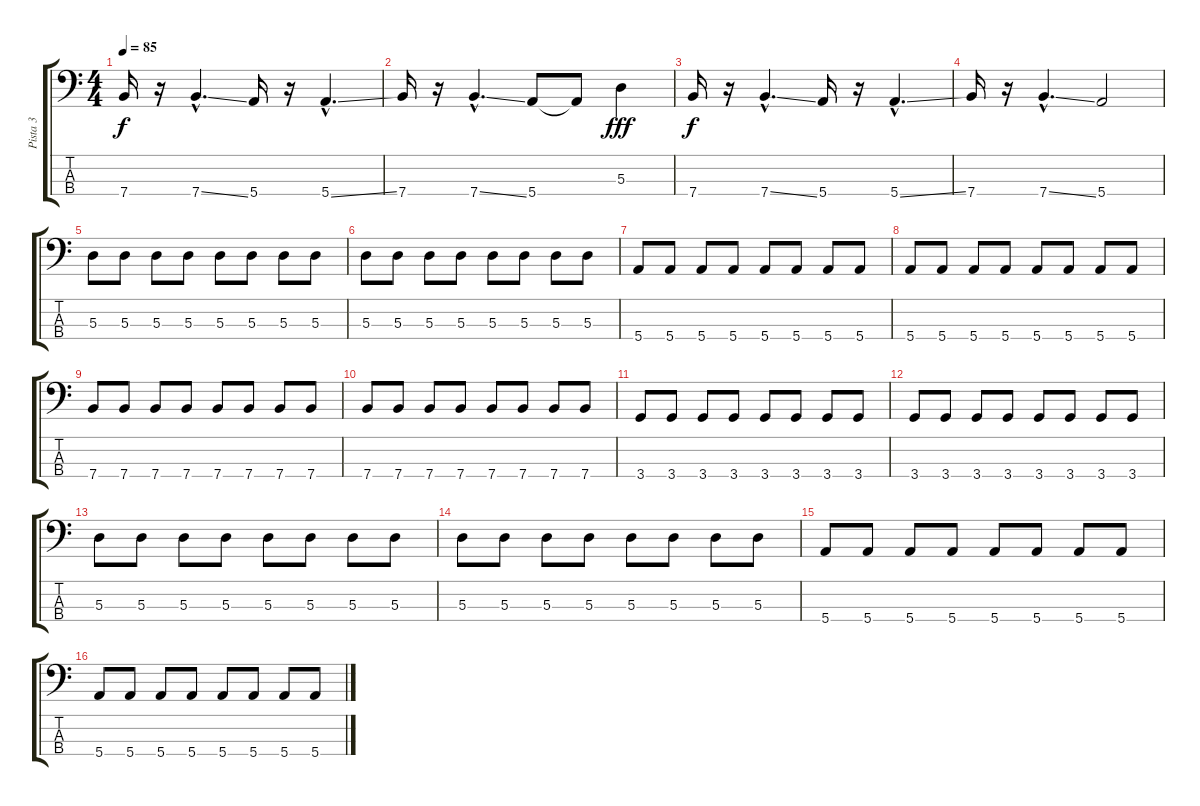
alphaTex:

\track ("Pista 3" "Pista 3") {instrument electricbasspick}
\staff {score tabs}
\tuning (G2 D2 A1 E1) {hide}
\ts (4 4)
\tempo 85
\clef f4
\ks c
7.4.16{dy f} r.16 7.4{ss hac}.4{d} 5.4.16 r.16 5.4{ss hac}.4{d} |
7.4.16 r.16 7.4{ss hac}.4{d} 5.4.8 5.4{t}.8 5.3.4{dy fff} |
7.4.16{dy f} r.16 7.4{ss hac}.4{d} 5.4.16 r.16 5.4{ss hac}.4{d} |
7.4.16 r.16 7.4{ss hac}.4{d} 5.4.2 |
5.3.8 5.3.8 5.3.8 5.3.8 5.3.8 5.3.8 5.3.8 5.3.8 |
5.3.8 5.3.8 5.3.8 5.3.8 5.3.8 5.3.8 5.3.8 5.3.8 |
5.4.8 5.4.8 5.4.8 5.4.8 5.4.8 5.4.8 5.4.8 5.4.8 |
5.4.8 5.4.8 5.4.8 5.4.8 5.4.8 5.4.8 5.4.8 5.4.8 |
7.4.8 7.4.8 7.4.8 7.4.8 7.4.8 7.4.8 7.4.8 7.4.8 |
7.4.8 7.4.8 7.4.8 7.4.8 7.4.8 7.4.8 7.4.8 7.4.8 |
3.4.8 3.4.8 3.4.8 3.4.8 3.4.8 3.4.8 3.4.8 3.4.8 |
3.4.8 3.4.8 3.4.8 3.4.8 3.4.8 3.4.8 3.4.8 3.4.8 |
5.3.8 5.3.8 5.3.8 5.3.8 5.3.8 5.3.8 5.3.8 5.3.8 |
5.3.8 5.3.8 5.3.8 5.3.8 5.3.8 5.3.8 5.3.8 5.3.8 |
5.4.8 5.4.8 5.4.8 5.4.8 5.4.8 5.4.8 5.4.8 5.4.8 |
5.4.8 5.4.8 5.4.8 5.4.8 5.4.8 5.4.8 5.4.8 5.4.8
